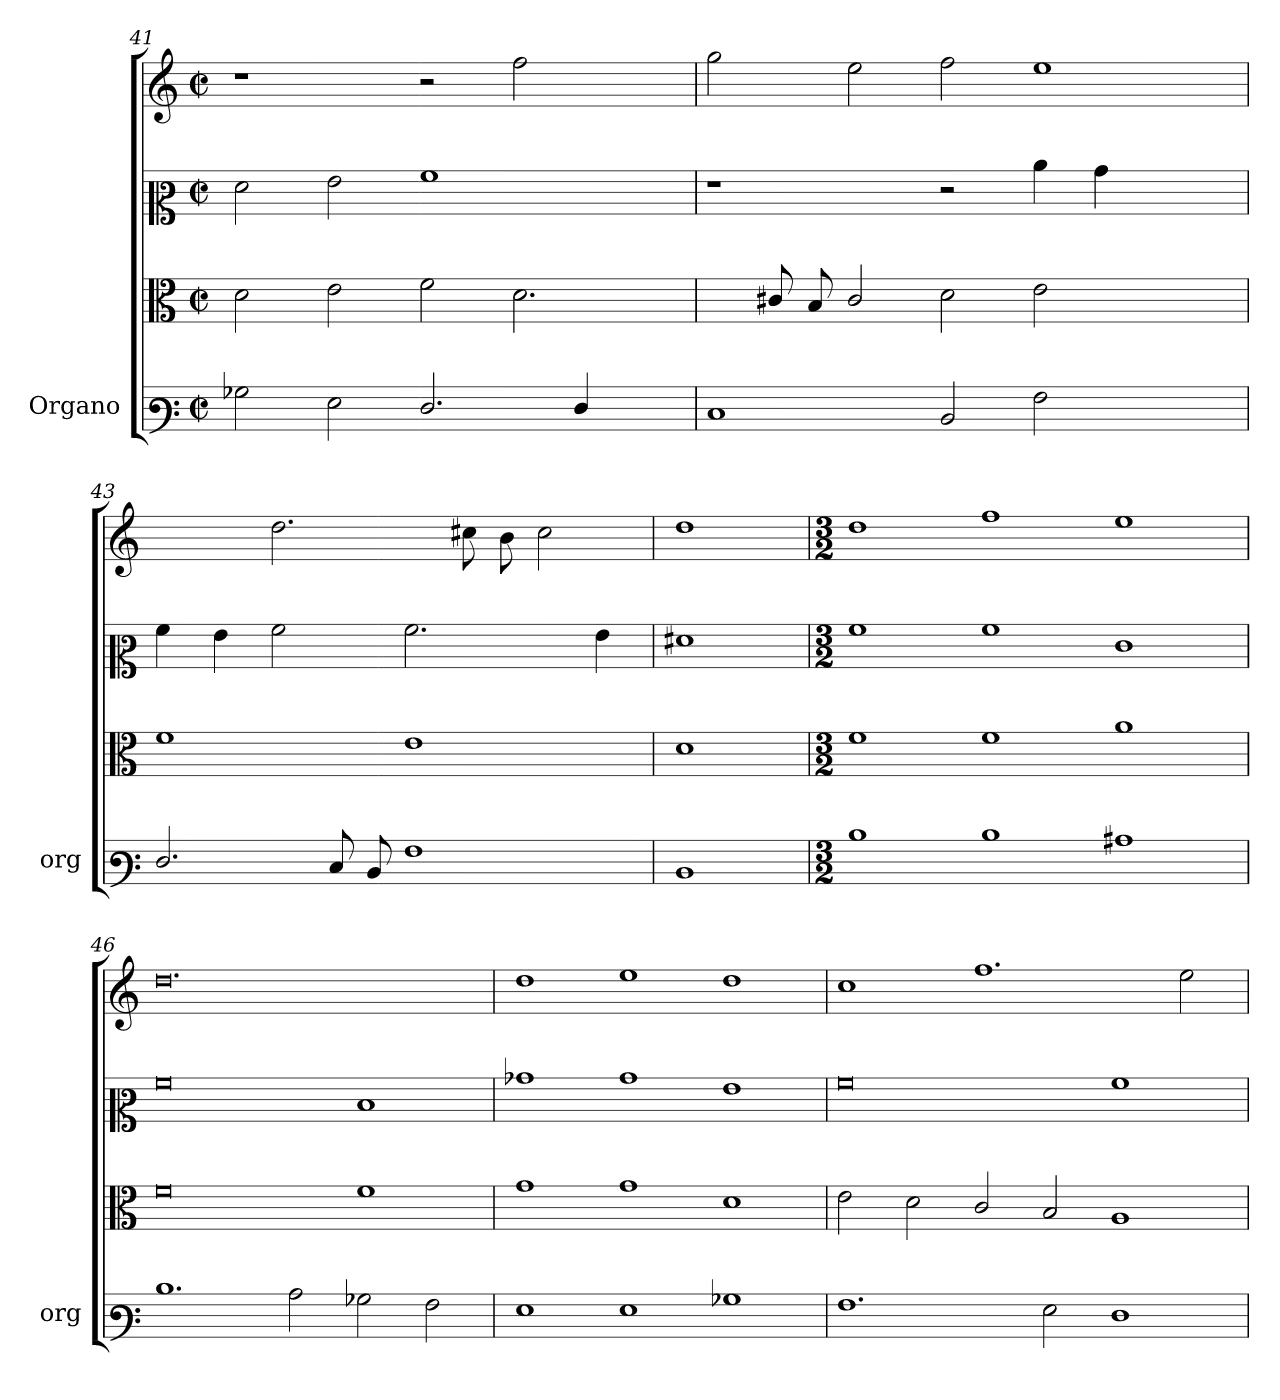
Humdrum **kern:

**kern	**kern	**kern	**kern
*part1	*part1	*part1	*part1
*staff4	*staff3	*staff2	*staff1
*I"Organo	*	*	*
*I'org	*	*	*
*clefF3	*clefC3	*clefC2	*clefG2
*k[]	*k[]	*k[]	*k[]
*M2/1	*M2/1	*M2/1	*M2/1
*met(c|)	*met(c|)	*met(c|)	*met(c|)
=41	=41	=41	=41
2B-X\	2d\	2f\	1r
2G\	2e\	2g\	.
2.F/	2f\	1a	2r
.	2.d\	.	2ff\
4F/	.	.	.
4ryy	.	4ryy	4ryy
=42	=42	=42	=42
1E	4ryy	1r	2gg\
.	8c#X/	.	.
.	8B/	.	.
.	2c#/	.	2ee\
2D/	2d\	2r	2ff\
2A\	2e\	4cc\	1ee\
.	.	4b\	.
2ryy	2ryy	2ryy	.
=43	=43	=43	=43
2.F/	1f	4a\	2ryy
.	.	4g\	.
.	.	2a\	2.dd\
8E/	.	.	.
8D/	.	.	.
1A	1e	2.a\	.
.	.	.	8cc#X\
.	.	.	8b\
.	.	.	2cc#\
.	.	4g\	.
=44	=44	=44	=44
1D	1d	1f#X	1dd
=45	=45	=45	=45
*M3/2	*M3/2	*M3/2	*M3/2
1d	1f	1a	1dd
1d	1f	1a	1ff
1c#X	1a	1e	1ee
=46	=46	=46	=46
1.d	0f	0a	0.dd
2c\	.	.	.
2B-X\	1f	1d	.
2A\	.	.	.
=47	=47	=47	=47
1G	1g	1b-X	1dd
1G	1g	1b-	1ee
1B-X	1d	1g	1dd
=48	=48	=48	=48
1.A	2e\	0a	1cc
.	2d\	.	.
.	2c/	.	1.ff
2G\	2B/	.	.
1F	1A	1a	.
.	.	.	2ee\
=	=	=	=
*-	*-	*-	*-
